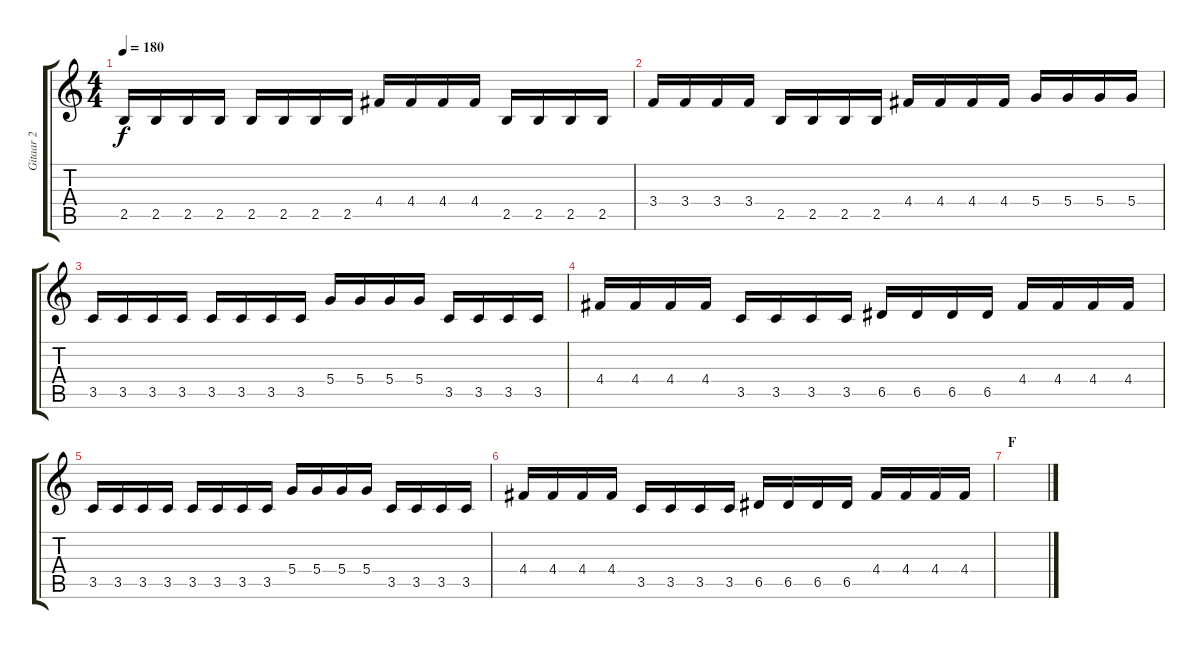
\track ("Gitaar 2" "Gitaar 2") {instrument overdrivenguitar}
\staff {score tabs}
\tuning (E4 B3 G3 D3 A2 E2) {hide}
\ts (4 4)
\tempo 180
\clef g2
\ks c
2.5.16{dy f} 2.5.16 2.5.16 2.5.16 2.5.16 2.5.16 2.5.16 2.5.16 4.4.16 4.4.16 4.4.16 4.4.16 2.5.16 2.5.16 2.5.16 2.5.16 |
3.4.16 3.4.16 3.4.16 3.4.16 2.5.16 2.5.16 2.5.16 2.5.16 4.4.16 4.4.16 4.4.16 4.4.16 5.4.16 5.4.16 5.4.16 5.4.16 |
3.5.16 3.5.16 3.5.16 3.5.16 3.5.16 3.5.16 3.5.16 3.5.16 5.4.16 5.4.16 5.4.16 5.4.16 3.5.16 3.5.16 3.5.16 3.5.16 |
4.4.16 4.4.16 4.4.16 4.4.16 3.5.16 3.5.16 3.5.16 3.5.16 6.5.16 6.5.16 6.5.16 6.5.16 4.4.16 4.4.16 4.4.16 4.4.16 |
3.5.16 3.5.16 3.5.16 3.5.16 3.5.16 3.5.16 3.5.16 3.5.16 5.4.16 5.4.16 5.4.16 5.4.16 3.5.16 3.5.16 3.5.16 3.5.16 |
4.4.16 4.4.16 4.4.16 4.4.16 3.5.16 3.5.16 3.5.16 3.5.16 6.5.16 6.5.16 6.5.16 6.5.16 4.4.16 4.4.16 4.4.16 4.4.16 |
\section ("" "F")
